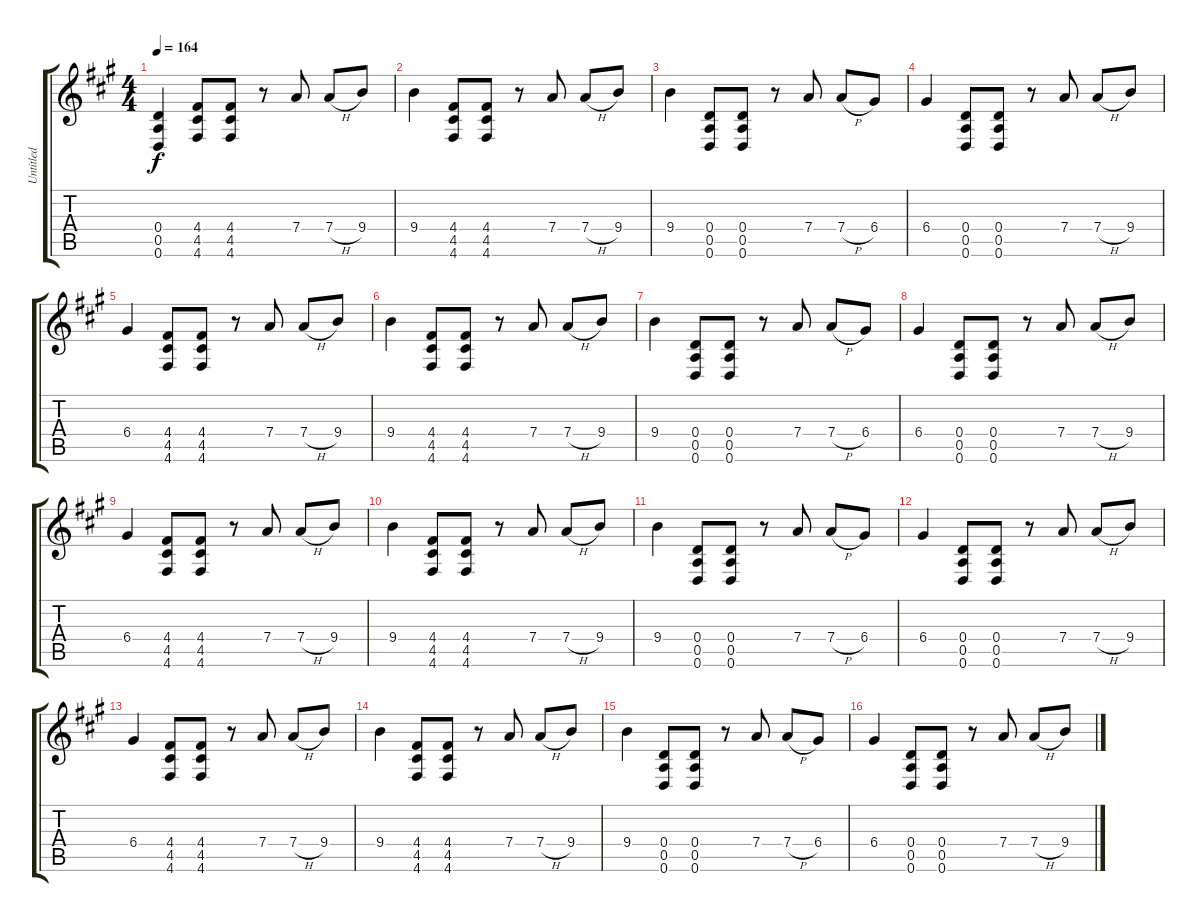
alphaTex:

\track ("Untitled" "Untitled") {instrument distortionguitar}
\staff {score tabs}
\tuning (E4 B3 G3 D3 A2 D2) {hide}
\ts (4 4)
\tempo 164
\clef g2
\ks a
(0.4 0.5 0.6).4{dy f instrument distortionguitar} (4.4 4.5 4.6).8 (4.4 4.5 4.6).8 r.8 7.4.8 7.4{h}.8 9.4.8 |
9.4.4 (4.4 4.5 4.6).8 (4.4 4.5 4.6).8 r.8 7.4.8 7.4{h}.8 9.4.8 |
9.4.4 (0.4 0.5 0.6).8 (0.4 0.5 0.6).8 r.8 7.4.8 7.4{h}.8 6.4.8 |
6.4.4 (0.4 0.5 0.6).8 (0.4 0.5 0.6).8 r.8 7.4.8 7.4{h}.8 9.4.8 |
6.4.4 (4.4 4.5 4.6).8 (4.4 4.5 4.6).8 r.8 7.4.8 7.4{h}.8 9.4.8 |
9.4.4 (4.4 4.5 4.6).8 (4.4 4.5 4.6).8 r.8 7.4.8 7.4{h}.8 9.4.8 |
9.4.4 (0.4 0.5 0.6).8 (0.4 0.5 0.6).8 r.8 7.4.8 7.4{h}.8 6.4.8 |
6.4.4 (0.4 0.5 0.6).8 (0.4 0.5 0.6).8 r.8 7.4.8 7.4{h}.8 9.4.8 |
6.4.4 (4.4 4.5 4.6).8 (4.4 4.5 4.6).8 r.8 7.4.8 7.4{h}.8 9.4.8 |
9.4.4 (4.4 4.5 4.6).8 (4.4 4.5 4.6).8 r.8 7.4.8 7.4{h}.8 9.4.8 |
9.4.4 (0.4 0.5 0.6).8 (0.4 0.5 0.6).8 r.8 7.4.8 7.4{h}.8 6.4.8 |
6.4.4 (0.4 0.5 0.6).8 (0.4 0.5 0.6).8 r.8 7.4.8 7.4{h}.8 9.4.8 |
6.4.4 (4.4 4.5 4.6).8 (4.4 4.5 4.6).8 r.8 7.4.8 7.4{h}.8 9.4.8 |
9.4.4 (4.4 4.5 4.6).8 (4.4 4.5 4.6).8 r.8 7.4.8 7.4{h}.8 9.4.8 |
9.4.4 (0.4 0.5 0.6).8 (0.4 0.5 0.6).8 r.8 7.4.8 7.4{h}.8 6.4.8 |
6.4.4 (0.4 0.5 0.6).8 (0.4 0.5 0.6).8 r.8 7.4.8 7.4{h}.8 9.4.8
